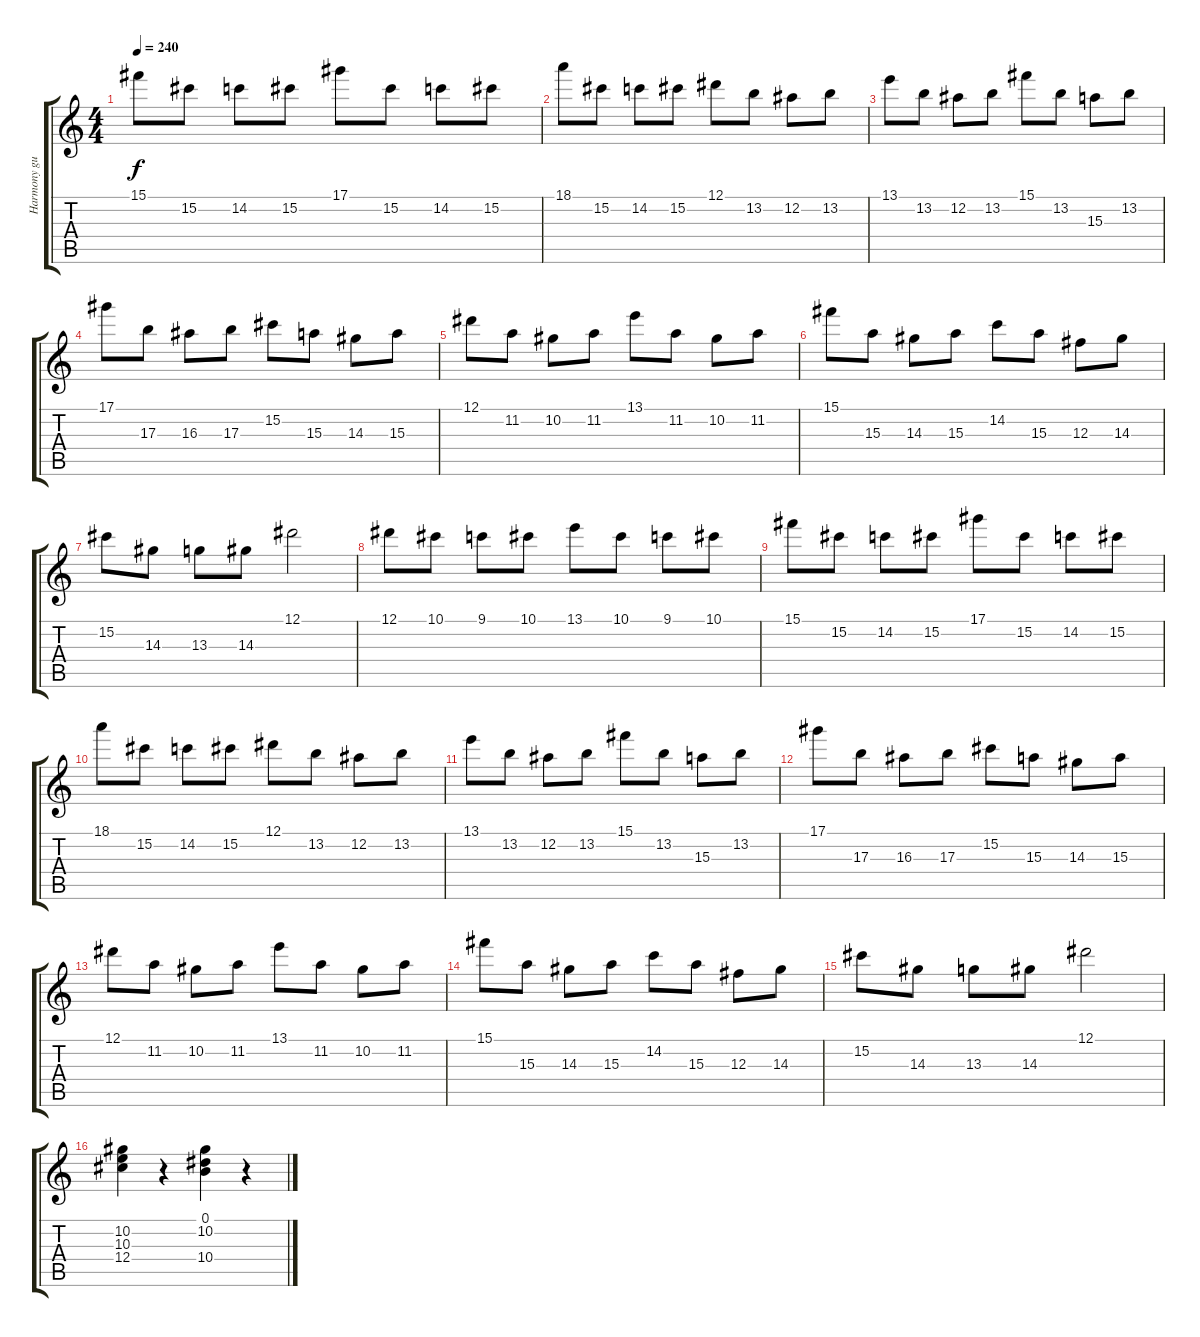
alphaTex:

\track ("Harmony guitar" "Harmony gu") {instrument distortionguitar}
\staff {score tabs}
\tuning (Eb4 Bb3 Gb3 Db3 Ab2 Eb2) {hide}
\ts (4 4)
\tempo 240
\clef g2
\ks c
15.1.8{dy f} 15.2.8 14.2.8 15.2.8 17.1.8 15.2.8 14.2.8 15.2.8 |
18.1.8 15.2.8 14.2.8 15.2.8 12.1.8 13.2.8 12.2.8 13.2.8 |
13.1.8 13.2.8 12.2.8 13.2.8 15.1.8 13.2.8 15.3.8 13.2.8 |
17.1.8 17.3.8 16.3.8 17.3.8 15.2.8 15.3.8 14.3.8 15.3.8 |
12.1.8 11.2.8 10.2.8 11.2.8 13.1.8 11.2.8 10.2.8 11.2.8 |
15.1.8 15.3.8 14.3.8 15.3.8 14.2.8 15.3.8 12.3.8 14.3.8 |
15.2.8 14.3.8 13.3.8 14.3.8 12.1.2 |
12.1.8 10.1.8 9.1.8 10.1.8 13.1.8 10.1.8 9.1.8 10.1.8 |
15.1.8 15.2.8 14.2.8 15.2.8 17.1.8 15.2.8 14.2.8 15.2.8 |
18.1.8 15.2.8 14.2.8 15.2.8 12.1.8 13.2.8 12.2.8 13.2.8 |
13.1.8 13.2.8 12.2.8 13.2.8 15.1.8 13.2.8 15.3.8 13.2.8 |
17.1.8 17.3.8 16.3.8 17.3.8 15.2.8 15.3.8 14.3.8 15.3.8 |
12.1.8 11.2.8 10.2.8 11.2.8 13.1.8 11.2.8 10.2.8 11.2.8 |
15.1.8 15.3.8 14.3.8 15.3.8 14.2.8 15.3.8 12.3.8 14.3.8 |
15.2.8 14.3.8 13.3.8 14.3.8 12.1.2 |
(10.2 10.3 12.4).4 r.4 (0.1 10.2 10.4).4 r.4
